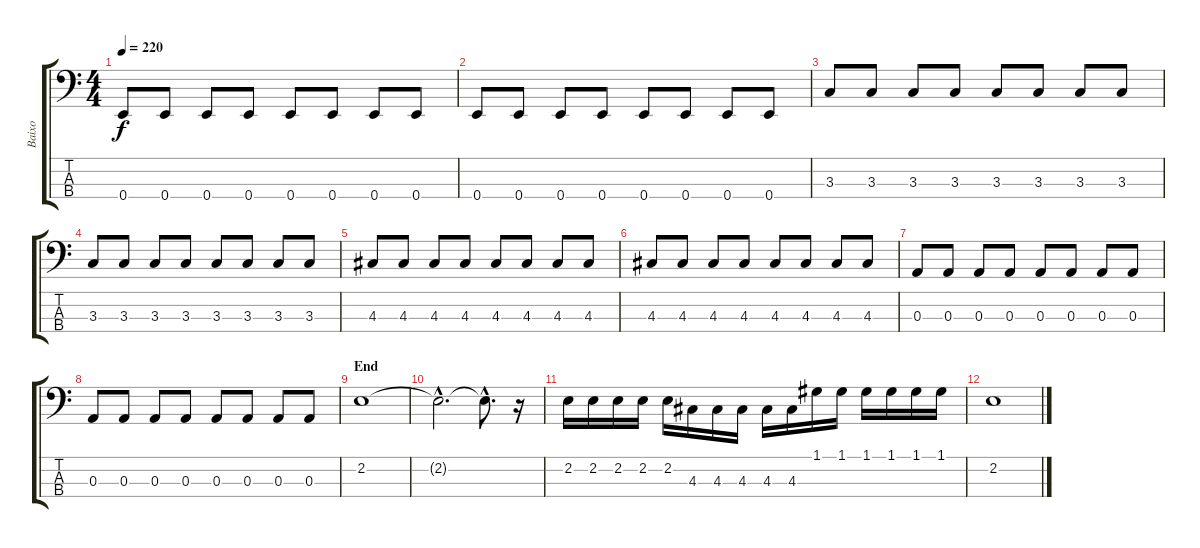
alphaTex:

\track ("Baixo" "Baixo") {instrument electricbasspick}
\staff {score tabs}
\tuning (G2 D2 A1 E1) {hide}
\ts (4 4)
\tempo 220
\clef f4
\ks c
0.4.8{dy f} 0.4.8 0.4.8 0.4.8 0.4.8 0.4.8 0.4.8 0.4.8 |
0.4.8 0.4.8 0.4.8 0.4.8 0.4.8 0.4.8 0.4.8 0.4.8 |
3.3.8 3.3.8 3.3.8 3.3.8 3.3.8 3.3.8 3.3.8 3.3.8 |
3.3.8 3.3.8 3.3.8 3.3.8 3.3.8 3.3.8 3.3.8 3.3.8 |
4.3.8 4.3.8 4.3.8 4.3.8 4.3.8 4.3.8 4.3.8 4.3.8 |
4.3.8 4.3.8 4.3.8 4.3.8 4.3.8 4.3.8 4.3.8 4.3.8 |
0.3.8 0.3.8 0.3.8 0.3.8 0.3.8 0.3.8 0.3.8 0.3.8 |
0.3.8 0.3.8 0.3.8 0.3.8 0.3.8 0.3.8 0.3.8 0.3.8 |
\section ("" "End")
2.2.1 |
2.2{hac t}.2{d} 2.2{hac t}.8{d} r.16 |
2.2.16 2.2.16 2.2.16 2.2.16 2.2.16 4.3.16 4.3.16 4.3.16 4.3.16 4.3.16 1.1.16 1.1.16 1.1.16 1.1.16 1.1.16 1.1.16 |
2.2.1
